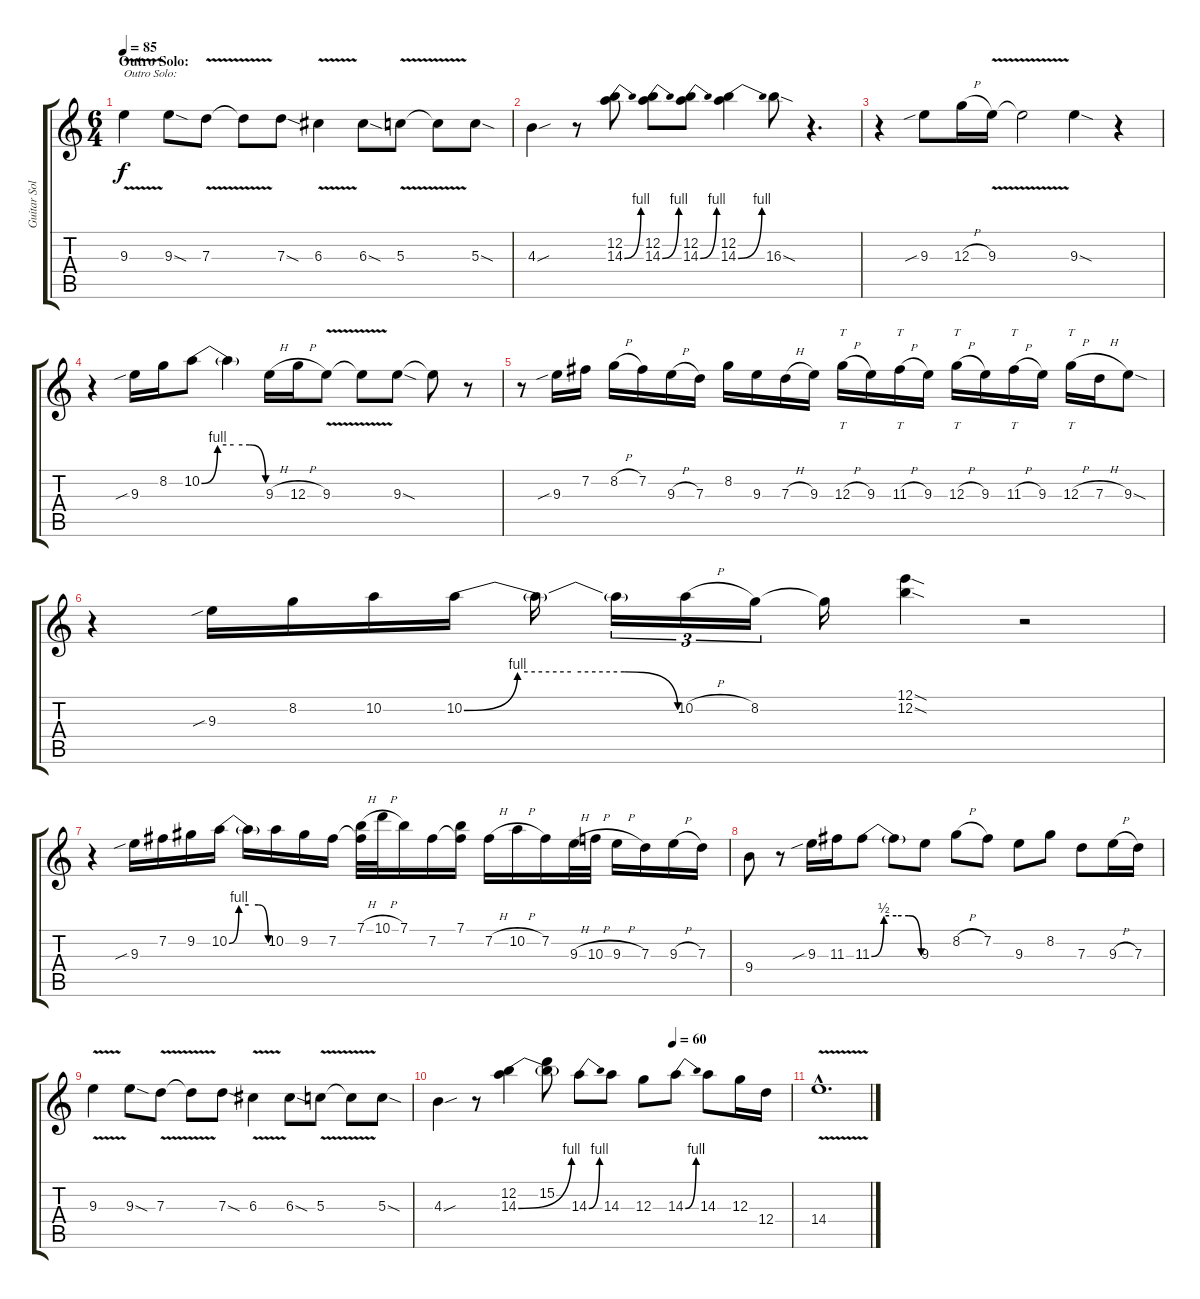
\track ("Guitar Solo" "Guitar Sol") {instrument distortionguitar}
\staff {score tabs}
\tuning (E4 B3 G3 D3 A2 E2) {hide}
\ts (6 4)
\section ("" "Outro Solo:")
\tempo 85
\clef g2
\ks c
9.3{v}.4{txt "Outro Solo:" dy f} 9.3{sod}.8 7.3{v}.8 7.3{t}.8 7.3{sod}.8 6.3{v}.4 6.3{sod}.8 5.3{v}.8 5.3{t}.8 5.3{sod}.8 |
4.3{sou}.4 r.8 (12.2 14.3{be (bend 0 0 60 4)}).8 (12.2 14.3{be (bend 0 0 60 4)}).8 (12.2 14.3{be (bend 0 0 60 4)}).8 (12.2 14.3{be (bend 0 0 60 4)}).4 16.3{sod}.8 r.4{d} |
r.4 9.3{sib}.8 12.3{h}.16 9.3{v}.16 9.3{t}.2 9.3{sod}.4 r.4 |
r.4 9.3{sib}.16 8.2.16 10.2{be (custom 0 0 15 4 30 4 45 4 60 0)}.8 10.2{t}.4 9.3{h}.16 12.3{h}.16 9.3{v}.8 9.3{t}.8 9.3{sod}.8 9.3{t}.8 r.8 |
r.8 9.3{sib}.16 7.2.16 8.2{h}.16 7.2.16 9.3{h}.16 7.3.16 8.2.16 9.3.16 7.3{h}.16 9.3.16 12.3{h}.16{tt} 9.3.16 11.3{h}.16{tt} 9.3.16 12.3{h}.16{tt} 9.3.16 11.3{h}.16{tt} 9.3.16 12.3{h}.16{tt} 7.3{h}.16 9.3{sod}.8 |
r.4 9.3{sib}.16 8.2.16 10.2.16 10.2{be (custom 0 0 15 4 30 4 45 4 60 0)}.16 10.2{t}.16 10.2{t}.16{tu (3 2)} 10.2{h}.16{tu (3 2)} 8.2.16{tu (3 2)} 8.2{t}.16 (12.1{sod} 12.2{sod}).4 r.2 |
r.4 9.3{sib}.16 7.2.16 9.2.16 10.2{be (custom 0 0 15 4 30 4 45 4 60 0)}.16 10.2{t}.16 10.2.16 9.2.16 7.2.16 (7.1{h} 7.2{t}).32 10.1{h}.32 7.1.16 7.2.16 (7.1 7.2{t}).16 7.2{h}.16 10.2{h}.16 7.2.16 9.3{h}.32 10.3{h}.32 9.3{h}.16 7.3.16 9.3{h}.16 7.3.16 |
9.4.8 r.8 9.3{sib}.16 11.3.16 11.3{be (custom 0 0 15 2 30 2 45 2 60 0)}.8 11.3{t}.8 9.3.8 8.2{h}.8 7.2.8 9.3.8 8.2.8 7.3.8 9.3{h}.16 7.3.16 |
9.3{v}.4 9.3{sod}.8 7.3{v}.8 7.3{t}.8 7.3{sod}.8 6.3{v}.4 6.3{sod}.8 5.3{v}.8 5.3{t}.8 5.3{sod}.8 |
\tempo (60 0.6666666666666666)
4.3{sou}.4 r.8 (12.2 14.3{be (bend 0 0 60 4)}).4 (15.2 14.3{t}).8 14.3{be (bend 0 0 60 4)}.8 14.3.8 12.3.8 14.3{be (bend 0 0 60 4)}.8 14.3.8 12.3.16 12.4.16 |
14.4{v hac}.1{d}
